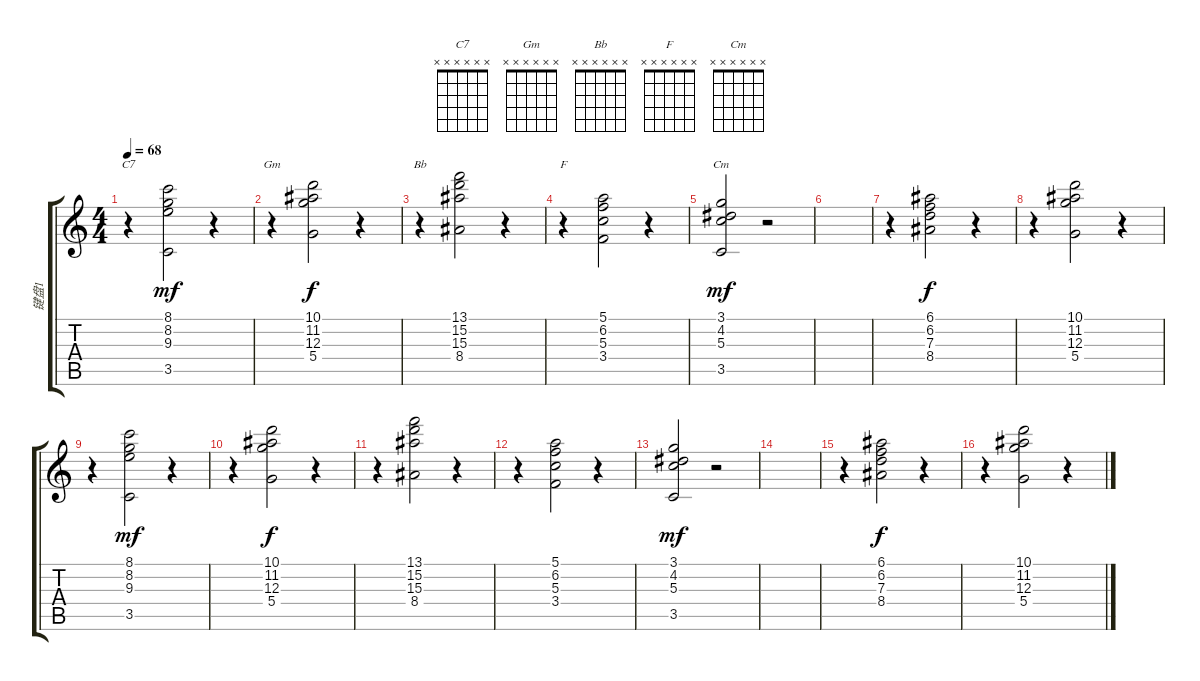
\track ("键盘1" "键盘1") {instrument fx5brightness}
\staff {score tabs}
\tuning (E5 B4 G4 D4 A3 E3) {hide}
\chord ("C7" x x x x x x)
\chord ("Gm" x x x x x x)
\chord ("Bb" x x x x x x)
\chord ("F" x x x x x x)
\chord ("Cm" x x x x x x)
\ts (4 4)
\tempo 68
\clef g2
\ks c
r.4{ch "C7" dy f} (8.1 8.2 9.3 3.5).2{dy mf} r.4 |
r.4{ch "Gm"} (10.1 11.2 12.3 5.4).2{dy f} r.4 |
r.4{ch "Bb"} (13.1 15.2 15.3 8.4).2 r.4 |
r.4{ch "F"} (5.1 6.2 5.3 3.4).2 r.4 |
(3.1 4.2 5.3 3.5).2{ch "Cm" dy mf} r.2 |
|
r.4 (6.1 6.2 7.3 8.4).2{dy f} r.4 |
r.4 (10.1 11.2 12.3 5.4).2 r.4 |
r.4 (8.1 8.2 9.3 3.5).2{dy mf} r.4 |
r.4 (10.1 11.2 12.3 5.4).2{dy f} r.4 |
r.4 (13.1 15.2 15.3 8.4).2 r.4 |
r.4 (5.1 6.2 5.3 3.4).2 r.4 |
(3.1 4.2 5.3 3.5).2{dy mf} r.2 |
|
r.4 (6.1 6.2 7.3 8.4).2{dy f} r.4 |
r.4 (10.1 11.2 12.3 5.4).2 r.4
